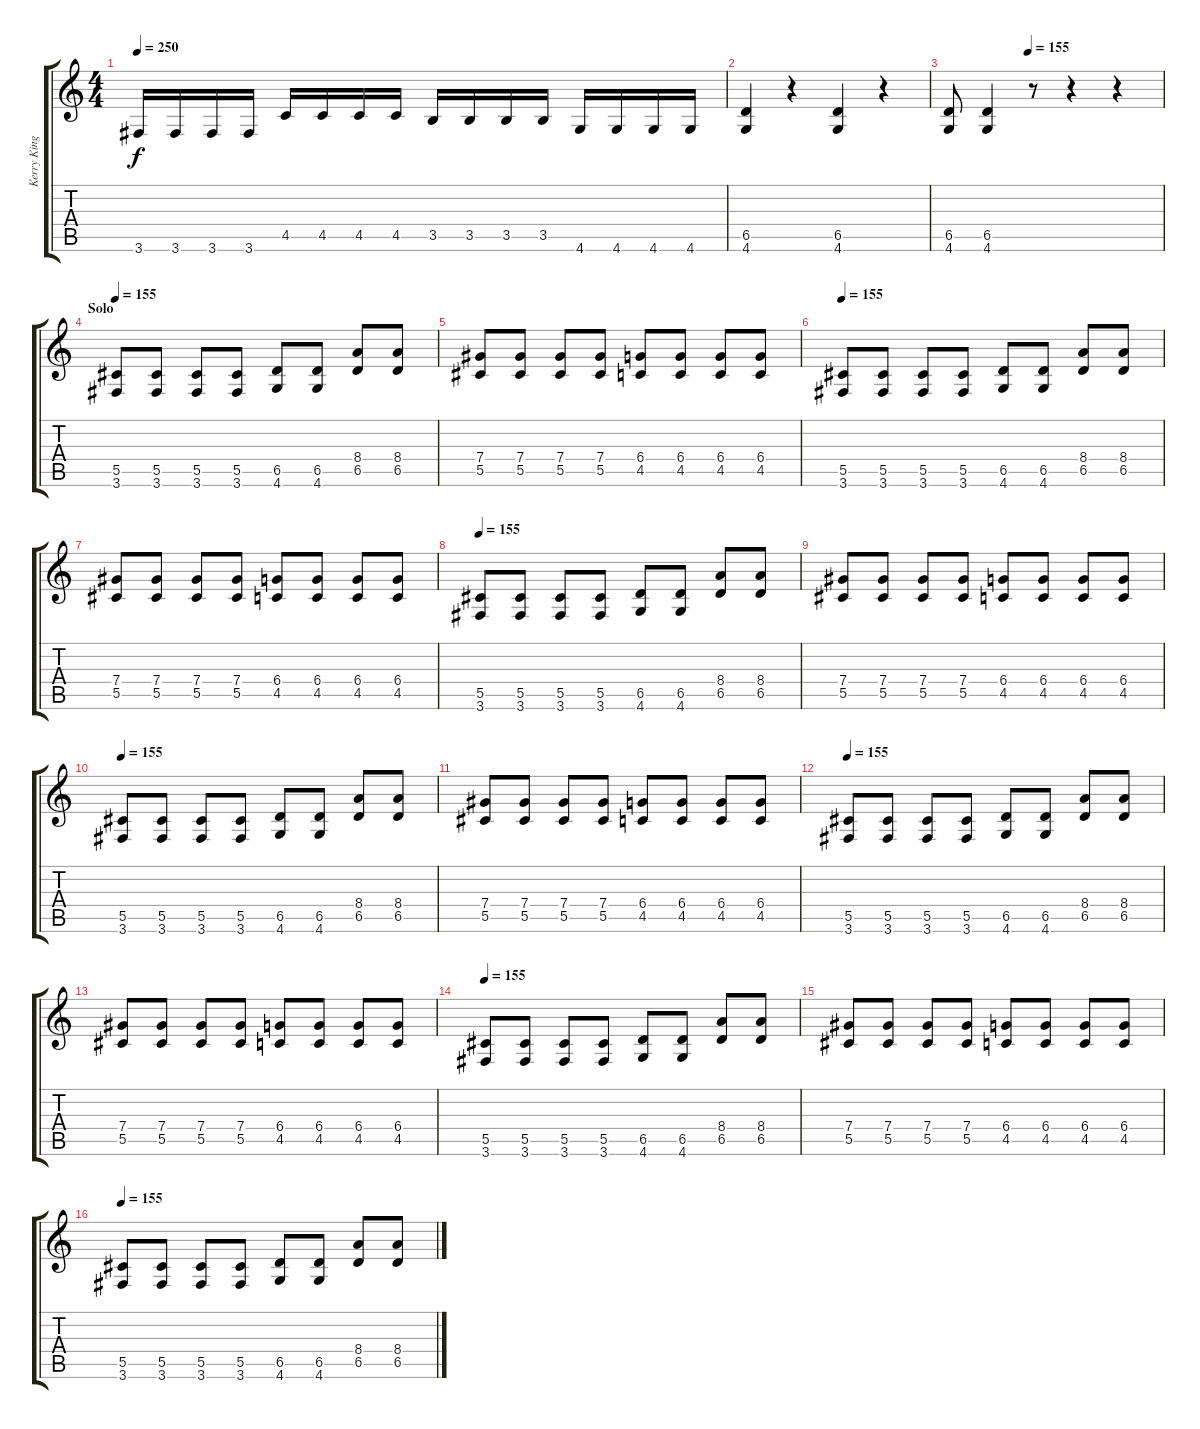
\track ("Kerry King" "Kerry King") {instrument distortionguitar}
\staff {score tabs}
\tuning (Eb4 Bb3 Gb3 Db3 Ab2 Eb2) {hide}
\ts (4 4)
\tempo 250
\clef g2
\ks c
3.6.16{dy f} 3.6.16 3.6.16 3.6.16 4.5.16 4.5.16 4.5.16 4.5.16 3.5.16 3.5.16 3.5.16 3.5.16 4.6.16 4.6.16 4.6.16 4.6.16 |
(6.5 4.6).4 r.4 (6.5 4.6).4 r.4 |
\tempo (155 0.375)
(6.5 4.6).8 (6.5 4.6).4 r.8 r.4 r.4 |
\section ("" "Solo")
\tempo 155
(5.5 3.6).8 (5.5 3.6).8 (5.5 3.6).8 (5.5 3.6).8 (6.5 4.6).8 (6.5 4.6).8 (8.4 6.5).8 (8.4 6.5).8 |
(7.4 5.5).8 (7.4 5.5).8 (7.4 5.5).8 (7.4 5.5).8 (6.4 4.5).8 (6.4 4.5).8 (6.4 4.5).8 (6.4 4.5).8 |
\tempo 155
(5.5 3.6).8 (5.5 3.6).8 (5.5 3.6).8 (5.5 3.6).8 (6.5 4.6).8 (6.5 4.6).8 (8.4 6.5).8 (8.4 6.5).8 |
(7.4 5.5).8 (7.4 5.5).8 (7.4 5.5).8 (7.4 5.5).8 (6.4 4.5).8 (6.4 4.5).8 (6.4 4.5).8 (6.4 4.5).8 |
\tempo 155
(5.5 3.6).8 (5.5 3.6).8 (5.5 3.6).8 (5.5 3.6).8 (6.5 4.6).8 (6.5 4.6).8 (8.4 6.5).8 (8.4 6.5).8 |
(7.4 5.5).8 (7.4 5.5).8 (7.4 5.5).8 (7.4 5.5).8 (6.4 4.5).8 (6.4 4.5).8 (6.4 4.5).8 (6.4 4.5).8 |
\tempo 155
(5.5 3.6).8 (5.5 3.6).8 (5.5 3.6).8 (5.5 3.6).8 (6.5 4.6).8 (6.5 4.6).8 (8.4 6.5).8 (8.4 6.5).8 |
(7.4 5.5).8 (7.4 5.5).8 (7.4 5.5).8 (7.4 5.5).8 (6.4 4.5).8 (6.4 4.5).8 (6.4 4.5).8 (6.4 4.5).8 |
\tempo 155
(5.5 3.6).8 (5.5 3.6).8 (5.5 3.6).8 (5.5 3.6).8 (6.5 4.6).8 (6.5 4.6).8 (8.4 6.5).8 (8.4 6.5).8 |
(7.4 5.5).8 (7.4 5.5).8 (7.4 5.5).8 (7.4 5.5).8 (6.4 4.5).8 (6.4 4.5).8 (6.4 4.5).8 (6.4 4.5).8 |
\tempo 155
(5.5 3.6).8 (5.5 3.6).8 (5.5 3.6).8 (5.5 3.6).8 (6.5 4.6).8 (6.5 4.6).8 (8.4 6.5).8 (8.4 6.5).8 |
(7.4 5.5).8 (7.4 5.5).8 (7.4 5.5).8 (7.4 5.5).8 (6.4 4.5).8 (6.4 4.5).8 (6.4 4.5).8 (6.4 4.5).8 |
\tempo 155
(5.5 3.6).8 (5.5 3.6).8 (5.5 3.6).8 (5.5 3.6).8 (6.5 4.6).8 (6.5 4.6).8 (8.4 6.5).8 (8.4 6.5).8
